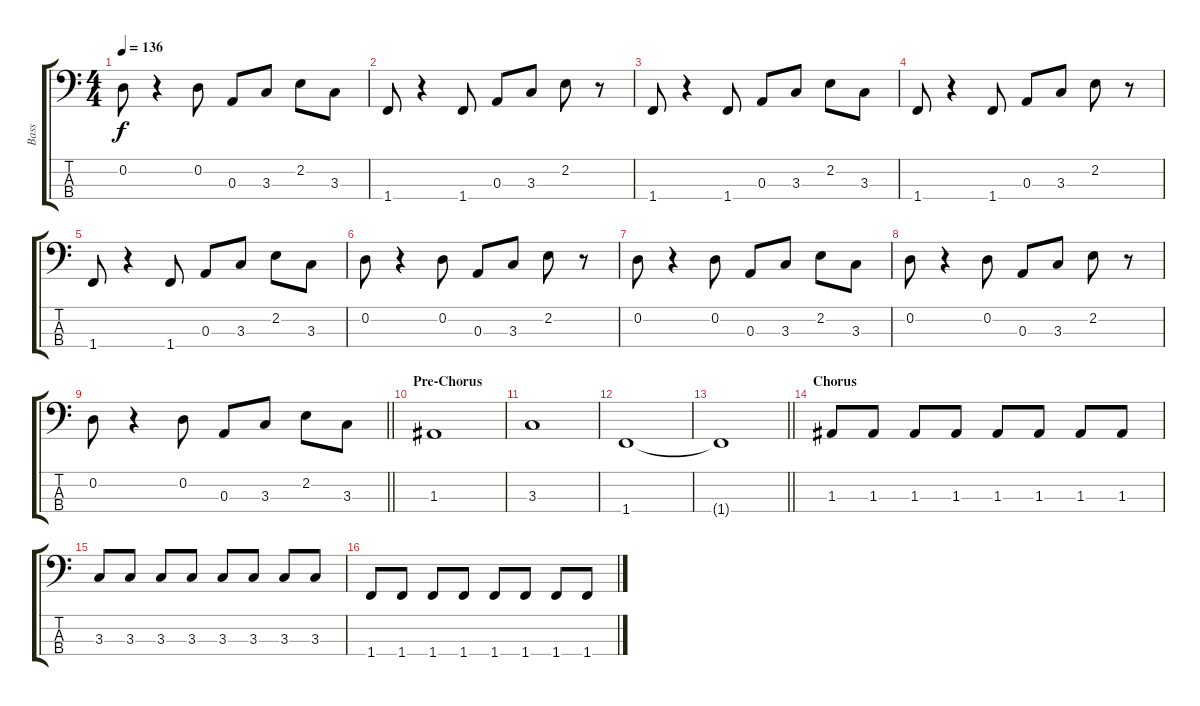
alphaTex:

\track ("Bass" "Bass") {instrument electricbassfinger}
\staff {score tabs}
\tuning (G2 D2 A1 E1) {hide}
\ts (4 4)
\tempo 136
\clef f4
\ks c
0.2.8{dy f} r.4 0.2.8 0.3.8 3.3.8 2.2.8 3.3.8 |
1.4.8 r.4 1.4.8 0.3.8 3.3.8 2.2.8 r.8 |
1.4.8 r.4 1.4.8 0.3.8 3.3.8 2.2.8 3.3.8 |
1.4.8 r.4 1.4.8 0.3.8 3.3.8 2.2.8 r.8 |
1.4.8 r.4 1.4.8 0.3.8 3.3.8 2.2.8 3.3.8 |
0.2.8 r.4 0.2.8 0.3.8 3.3.8 2.2.8 r.8 |
0.2.8 r.4 0.2.8 0.3.8 3.3.8 2.2.8 3.3.8 |
0.2.8 r.4 0.2.8 0.3.8 3.3.8 2.2.8 r.8 |
\barLineRight lightlight
0.2.8 r.4 0.2.8 0.3.8 3.3.8 2.2.8 3.3.8 |
\section ("" "Pre-Chorus")
1.3.1 |
3.3.1 |
1.4.1 |
\barLineRight lightlight
1.4{t}.1 |
\section ("" "Chorus")
1.3.8 1.3.8 1.3.8 1.3.8 1.3.8 1.3.8 1.3.8 1.3.8 |
3.3.8 3.3.8 3.3.8 3.3.8 3.3.8 3.3.8 3.3.8 3.3.8 |
1.4.8 1.4.8 1.4.8 1.4.8 1.4.8 1.4.8 1.4.8 1.4.8
